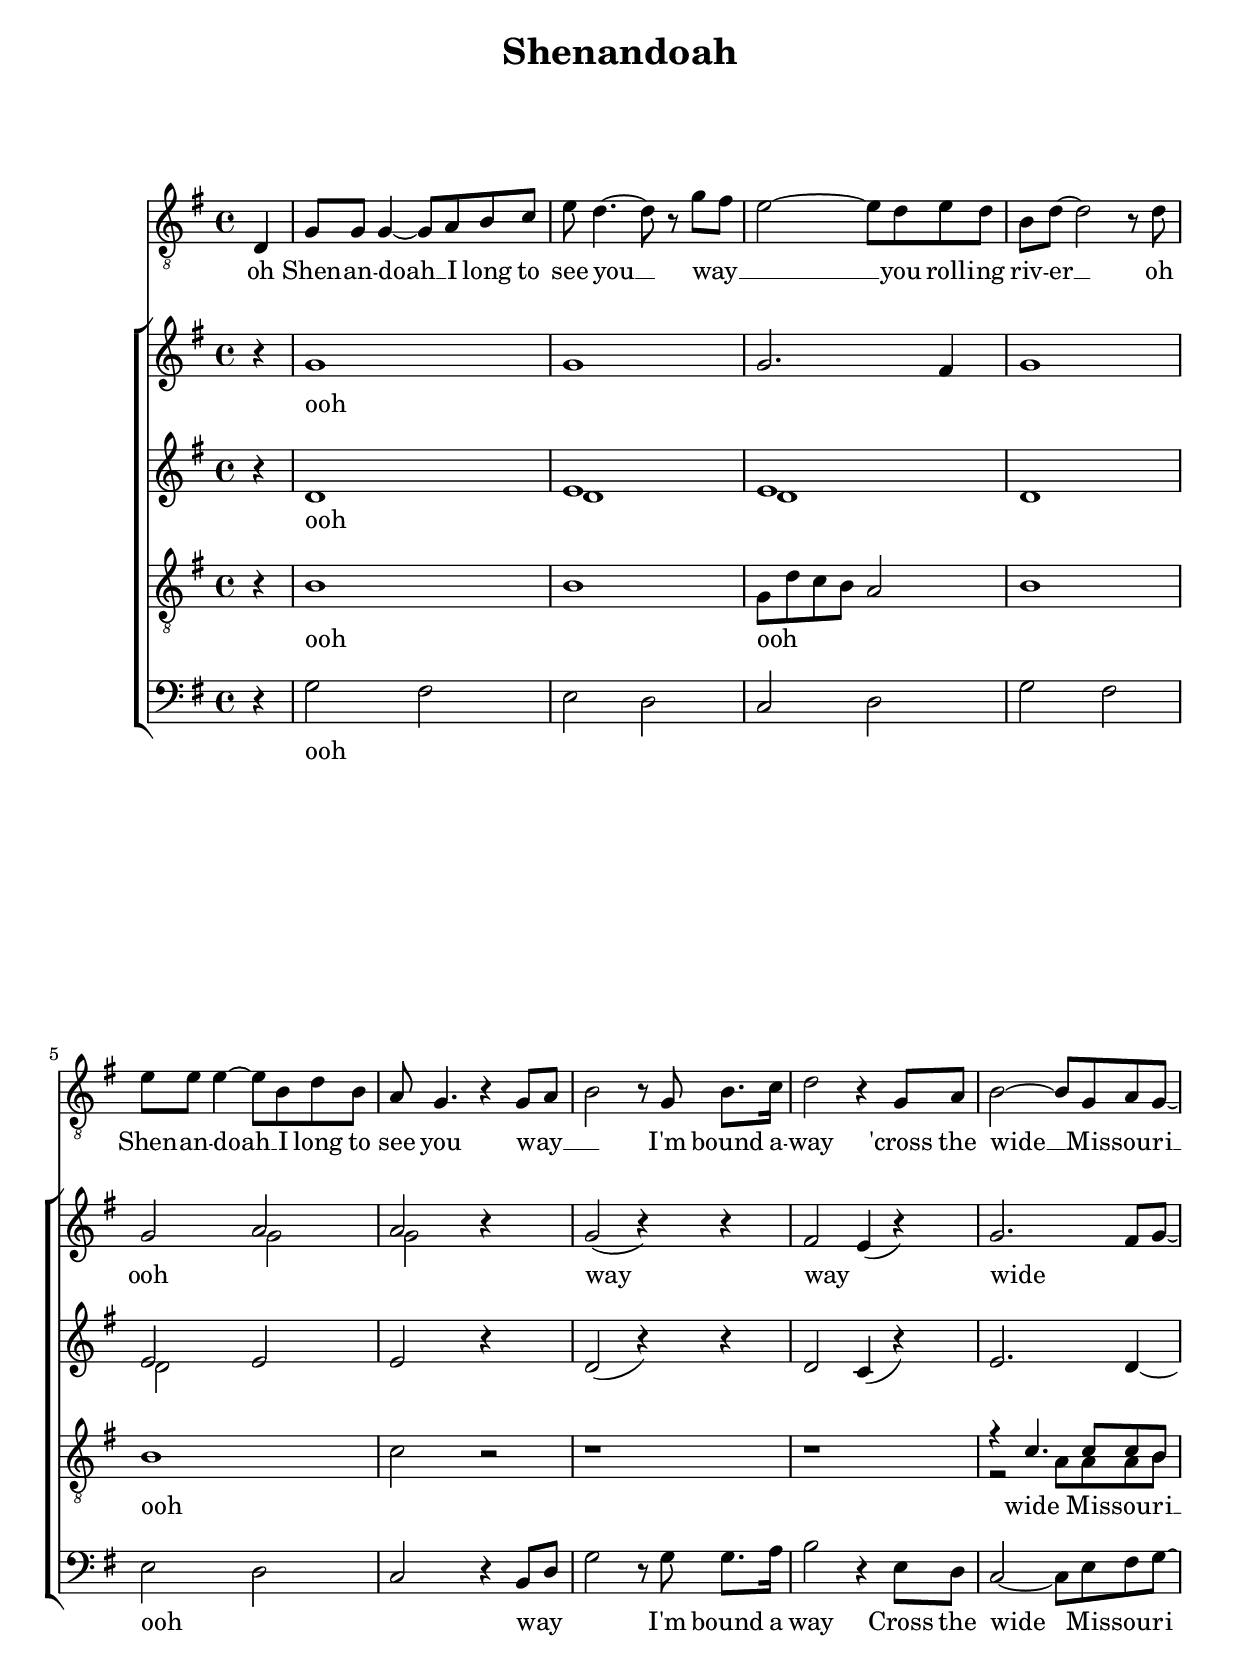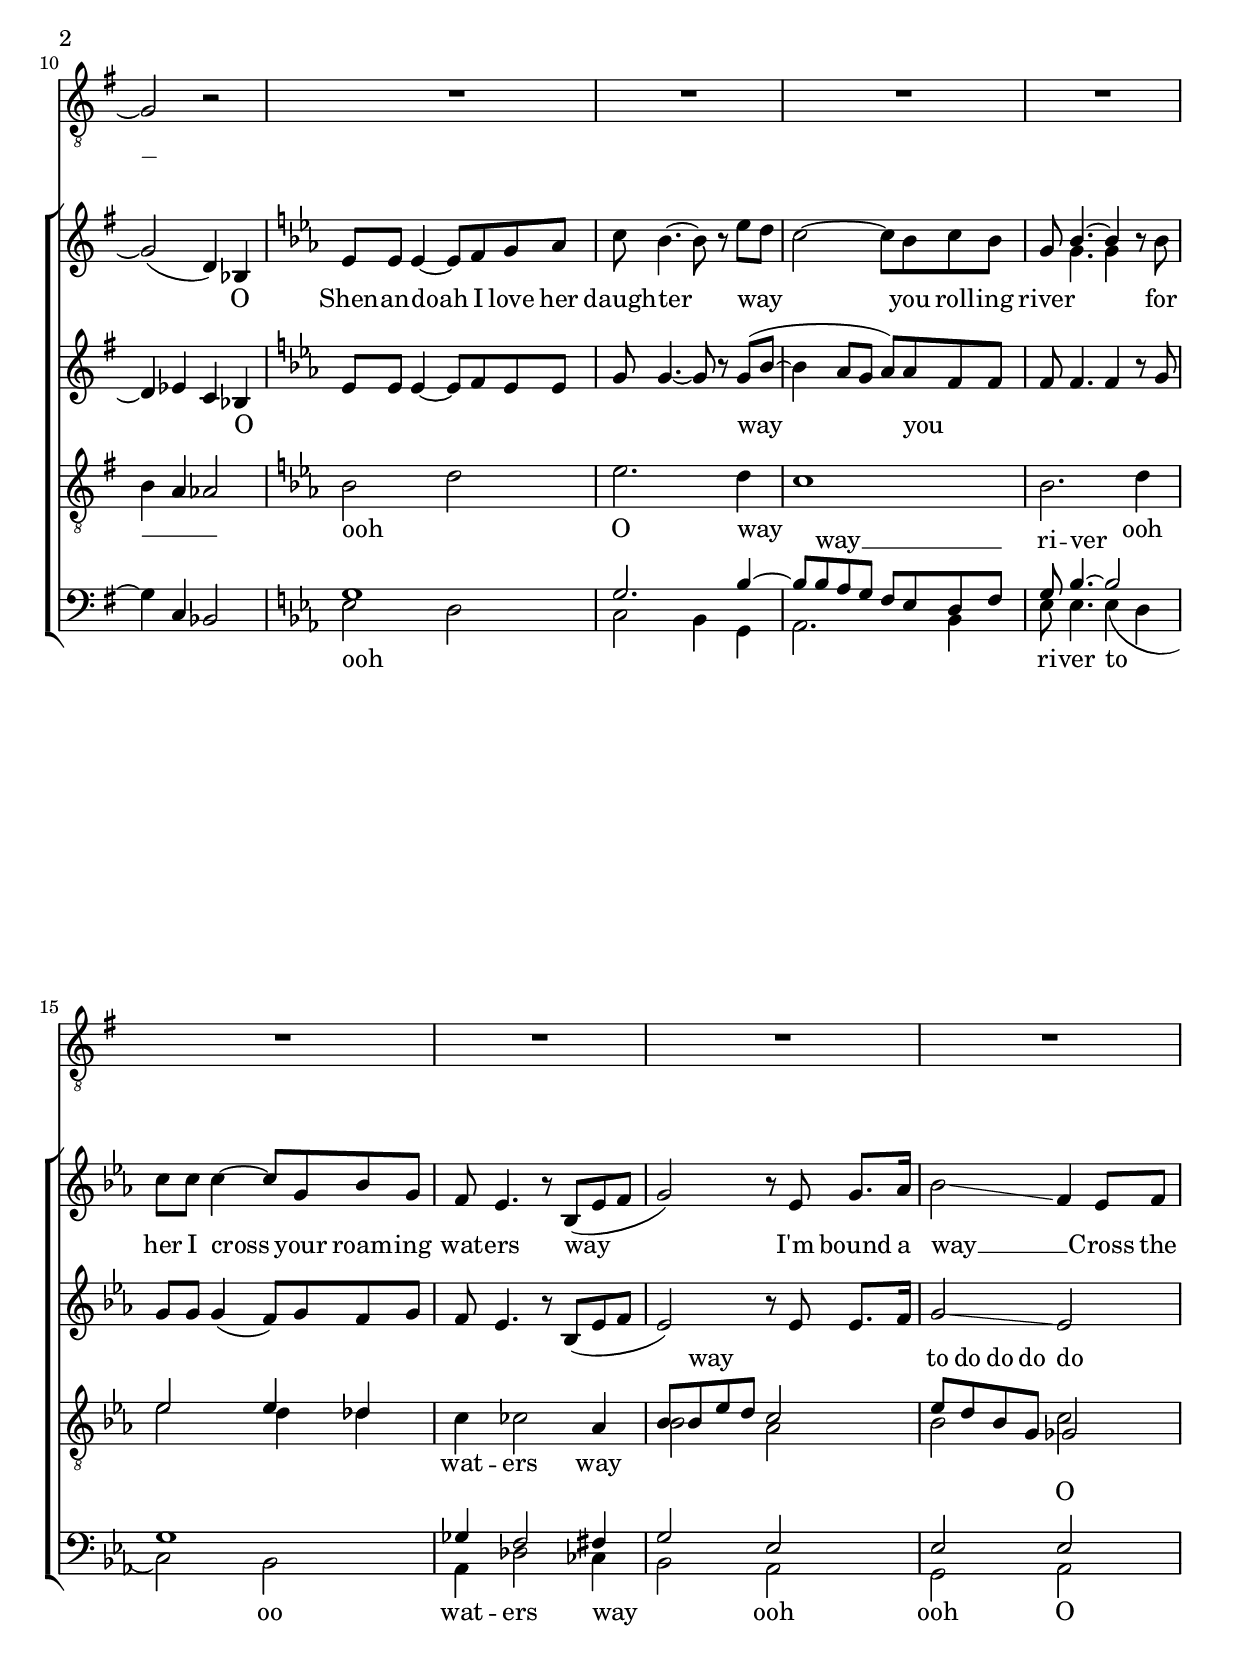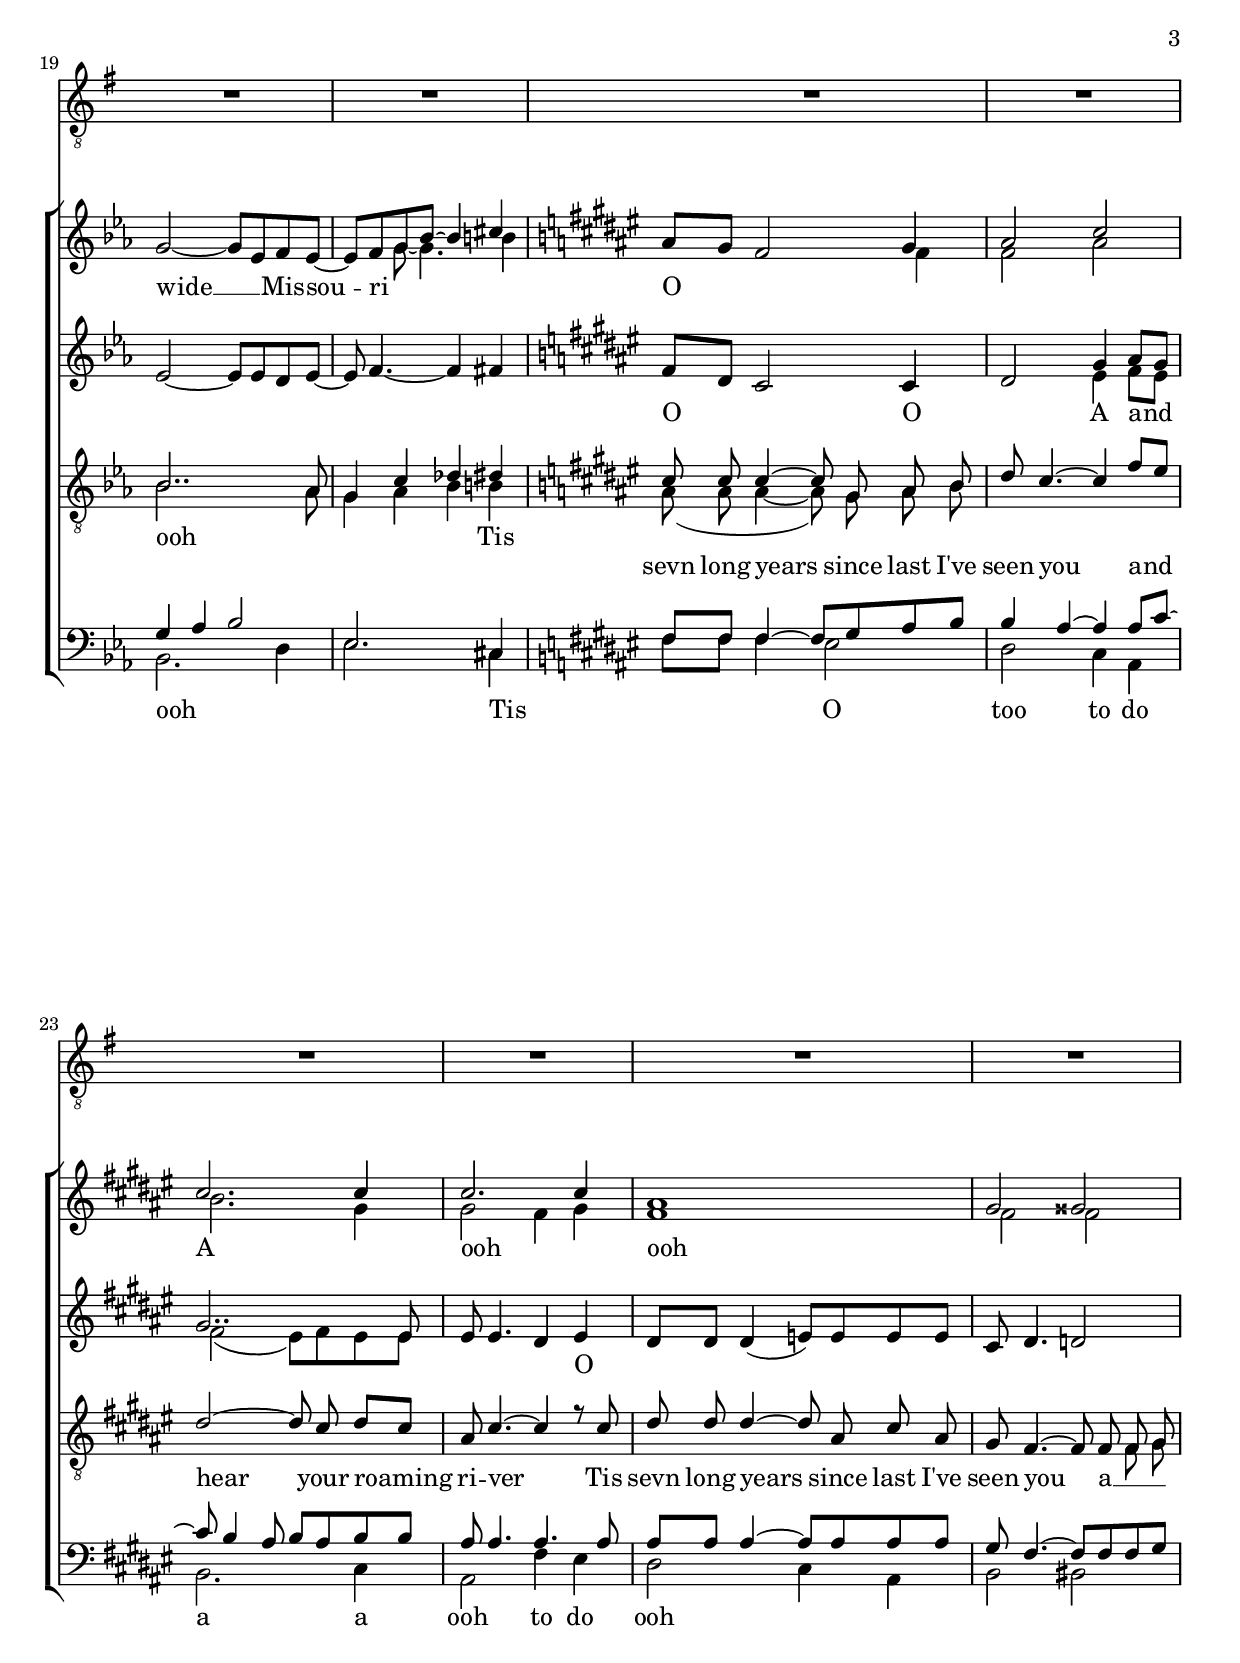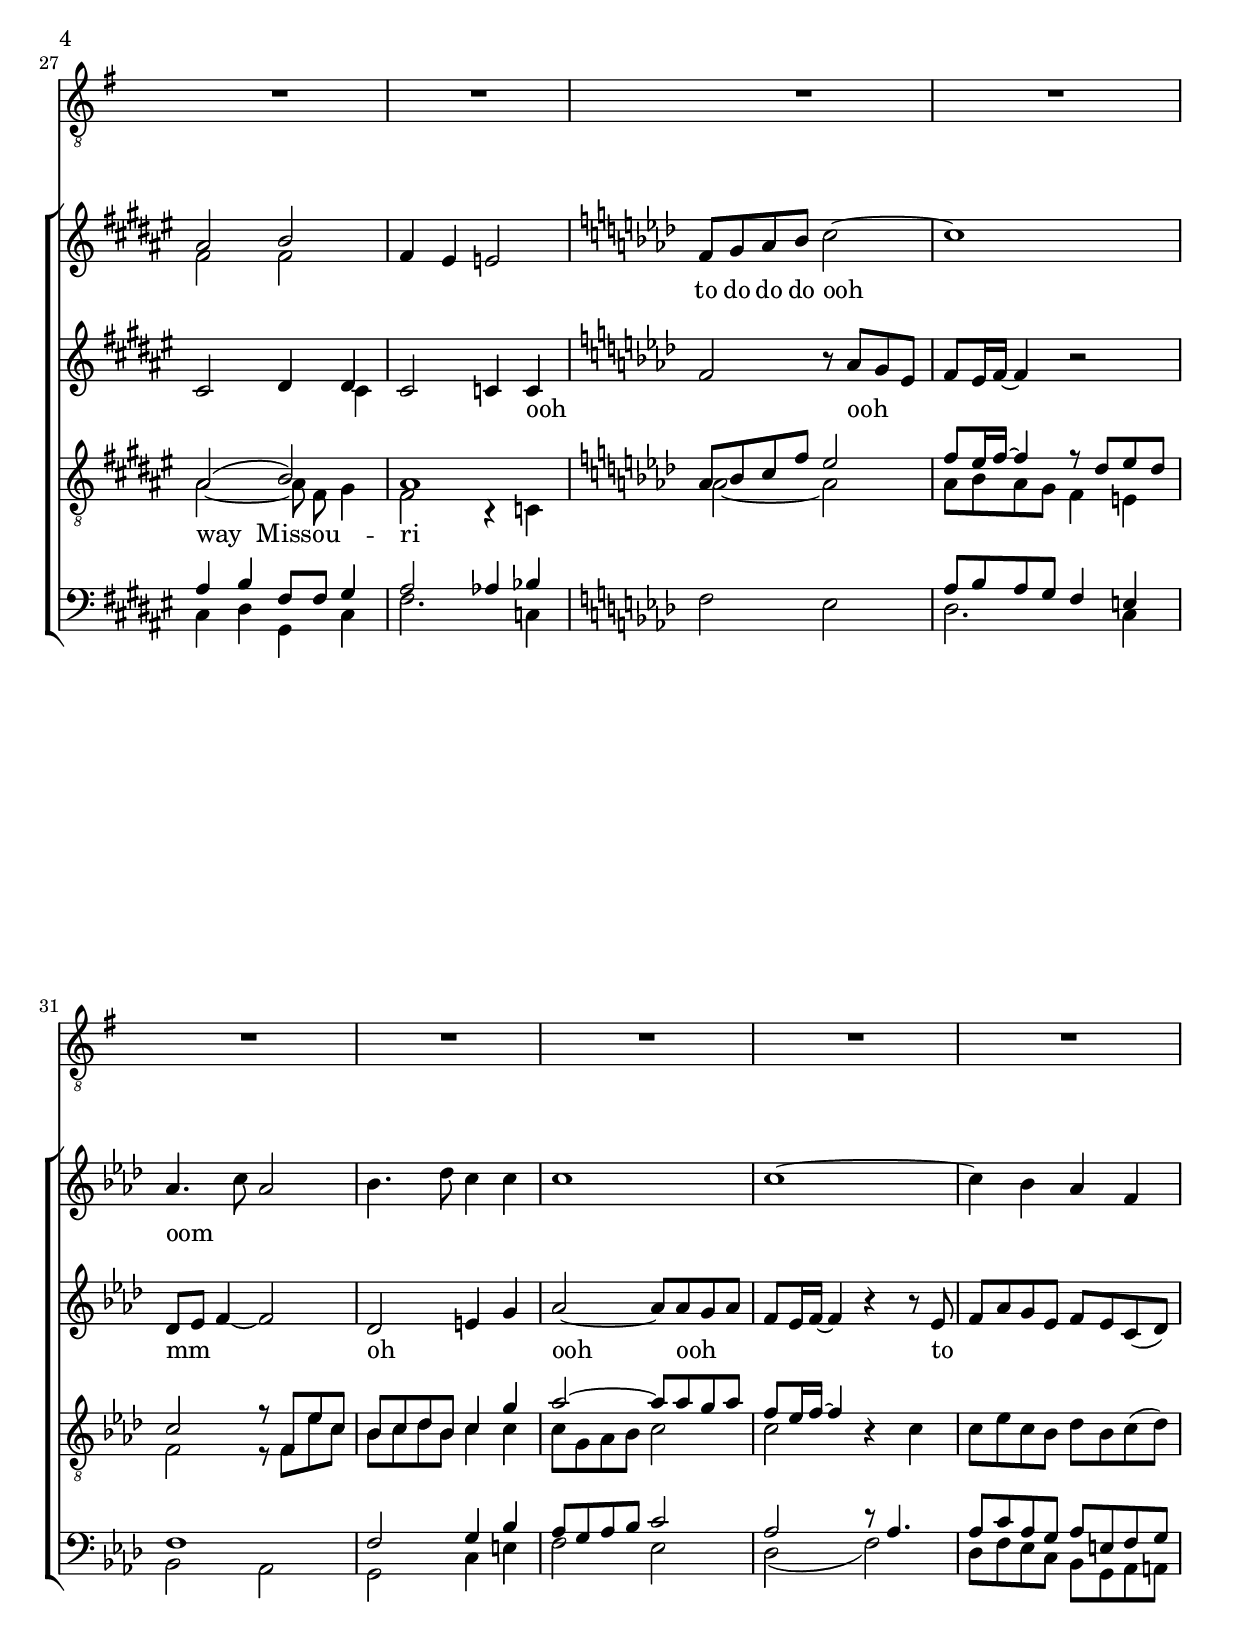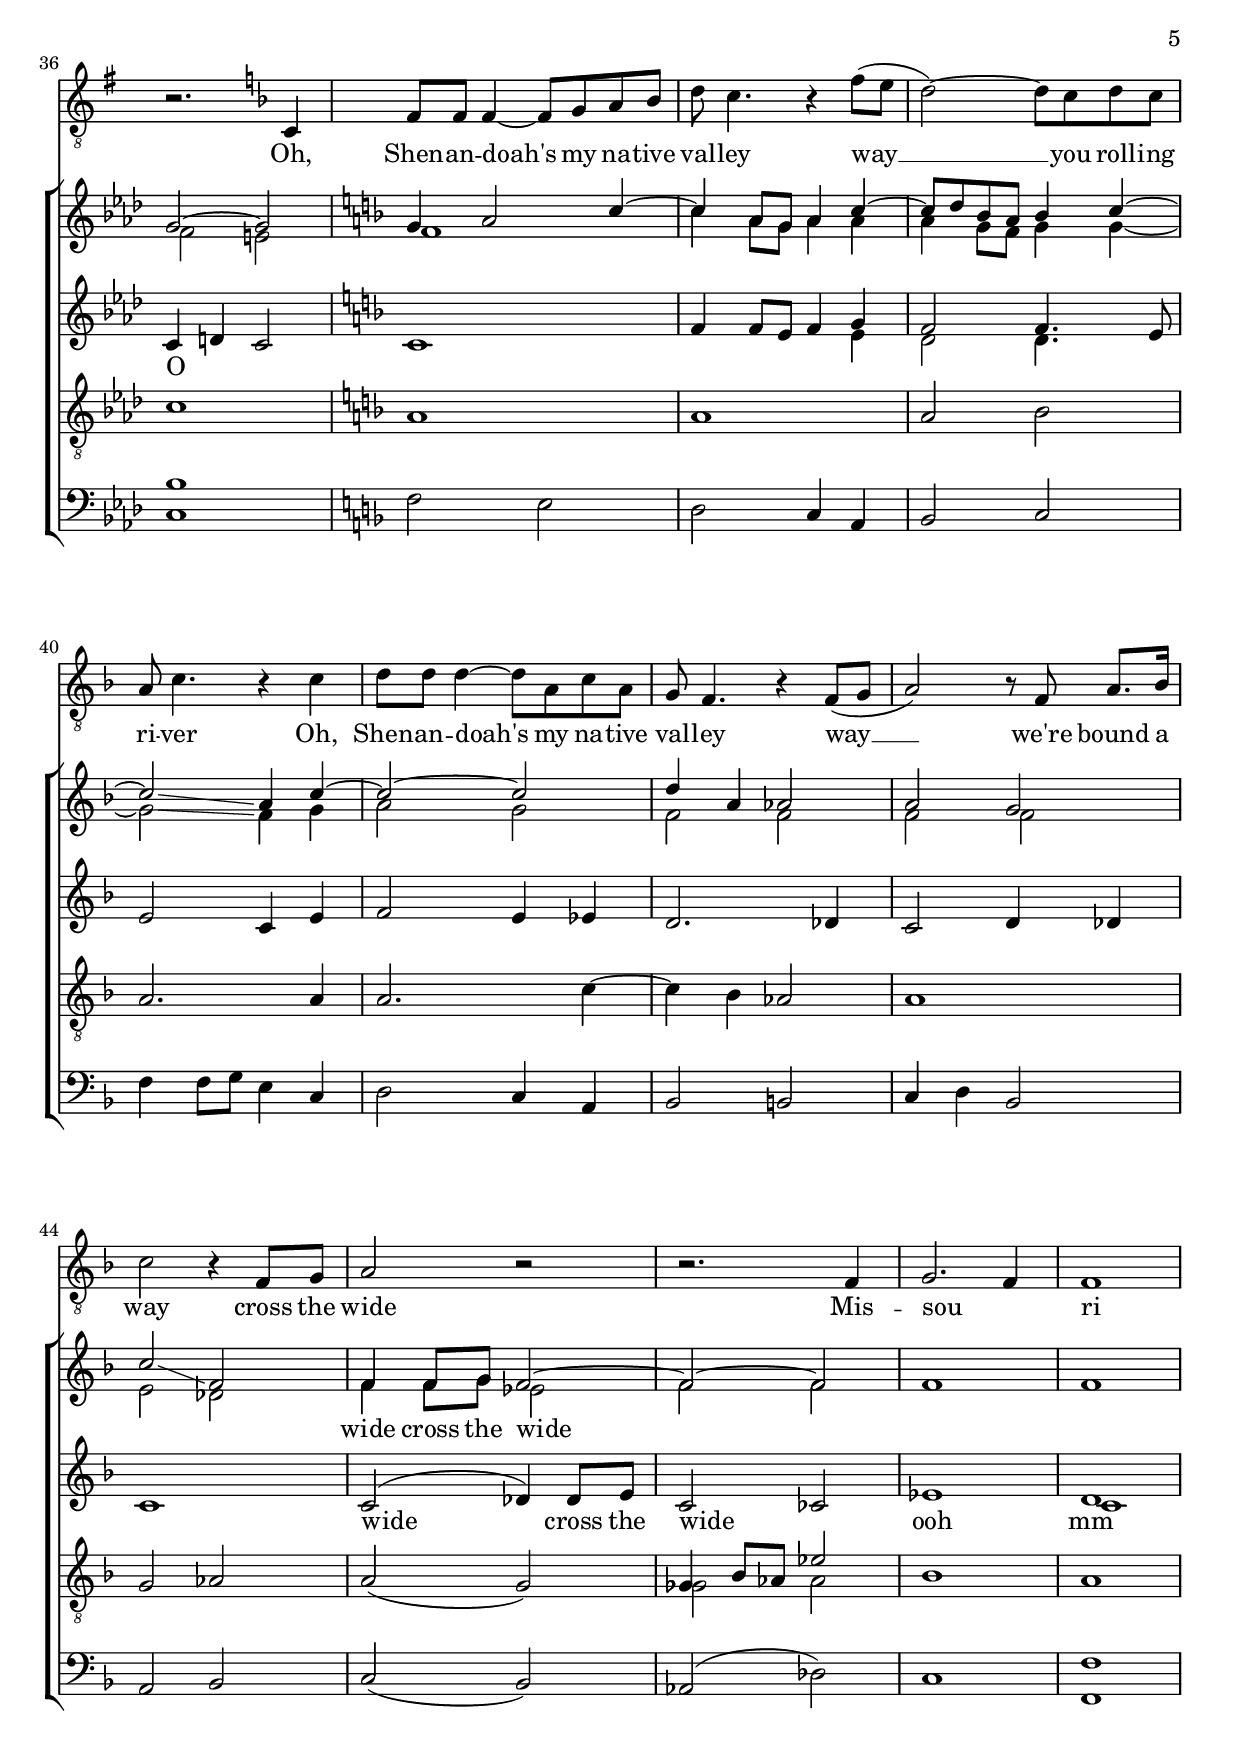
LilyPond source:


\version "2.18.2"

\header {
  title = "Shenandoah"
}

global = {
  \time 4/4
}

solo = \relative c {
  \key g \major
  \partial 4 d4 g8 g g4~ g8 a b c e d4.~ d8 r g fis e2~ e8 d e d b d~ d2 r8 d e e e4~ e8 b d b a g4. r4 g8 a b2 r8 g b8. c16 d2 r4 g,8 a b2~ b8 g a g~ g2 r2

   R1*25 r2.
   \key f \major
   c,4 f8 f f4 ~f8  g a bes | d c4. r4 f8 (e d2) ~d8 c d c | a c4. r4 c | d8 d d4 ~d8 a c a | g f4. r4 f8 (g a2) r8 f a8. bes16 | c2 r4 f,8 g | a2 r2 | r2. f4 | g2. f4 | f1 
}

solo_words = \lyricmode {
  oh Shen -- an -- doah __ I long to see you __ way __ _ _ you roll -- ing riv -- er __ oh Shen -- an -- doah __ I long to see you  way __ _ _ I'm bound a -- way 'cross the wide __ Mis -- sou -- ri __

  Oh, Shen -- an -- doah's my na -- tive val -- ley way __ you roll -- ing ri -- ver 
  Oh, Shen -- an -- doah's my na -- tive val -- ley way __ we're bound a way cross the wide Mis -- sou__ _ ri
}

soprano_notes = \relative c'' {
  \key g \major 
  \partial 4 r4 g1  g1 g2. fis4 g1 g2 << { a2 a } \\ { g2 g } >> r4*2  g2 (r4) r  fis2 e4 (r4)  g2. fis8 g ~ g2 (d4) bes
  
  \key ees \major 
  ees8 ees ees4 ~ees8 f g aes c bes4. ~bes8 r8 ees8 d c2 ~c8 bes c bes g <<{bes4. ~bes4} \\ {g4. g4}>> r8 bes c c c4 ~c8 g bes g f ees4. r8 bes8 (ees f
  g2) r8 ees g8. aes16 bes2 \glissando f4 ees8 f g2 ~g8 ees f ees ~ees8 f 
  << 
  {
    \voiceOne
    g8 bes ~bes4 cis
  } 
  \new Voice 
  {
    \voiceTwo
    g8 ~g4. b4
  } 
  >> 

  \key fis \major 
  ais8 gis fis2 
  << 
  {
    \voiceOne
    gis4 ais2 cis cis2. cis4 cis2. cis4
    ais1 gis2 gisis ais b
  } 
  \new Voice 
  {
    \voiceTwo
    fis4 fis2 ais b2. gis4 gis2 fis4 gis
    fis1 fis2 fis fis fis 
  } 
  >>
  \oneVoice
  fis4 eis e2

  \key aes \major
  f8 g aes bes c2 ~c1 aes4. c8 aes2 bes4. des8 c4 c
  c1 c1 ~c4 bes aes f 
  <<
   { g2 ~g }
   \\
   { f2 e }
  >>


  \key f \major
  << 
    { 
    \voiceOne
      g4 a2 c4 ~c4 a8 g a4 c4 ~c8 d bes a bes4 c4 ~c2 \glissando a4 c4 ~c2 ~c2 d4 a aes2 a g c \glissando f, f4 f8 g f2 ~f ~f 
    } 
    \new Voice
    {
      \voiceTwo
      f1 c'4 a8 g a4 a a g8 f g4 g ~g2 \glissando f4 g4 a2 g2 f2 f f f e des f4 f8 g ees2 f2 f2 
    }
  >>
  \oneVoice 
  f1 f
}

soprano_words = \lyricmode {
 ooh _ _ _ _ ooh way way _ wide _ _ O Shen -- an -- doah I love her daugh -- ter way _ _ you roll -- ing river for her I cross your roam -- ing wat -- ers way__
 I'm bound a way __ _ Cross the wide __ _ Mis -- sou -- ri _ _ _

 O _ _ _ _ _ A _ ooh _ ooh _ _ _ _ _ _ _ to do do do ooh oom
 _ _ _ _ _ _ _ _ _ _ _ _ _ _ _ _ _ _ _ _ _ _ _ _ _ _ _ _ _ _ _ _ wide cross the wide

}

alto_notes = \relative c' {
  \key g \major 
  \partial 4 r4 d1 << {e1 e1} \\ {d1 d1} >> d1 << {e2} \\ {d2} >> e2 e2 r4*2 d2 (r4) r4 d2 c4 (r4) e2. d4 ~ d4 ees4 c4 bes4 

  \key ees \major 
  ees8 ees ees4 ~ees8 f8 ees8 ees g g4. ~g8 r8 g (bes ~bes4 aes8 g aes) aes f8 f f8 f4. f4 r8 g8 g g g4 (f8) g f g f ees4. r8 bes8 (ees f
  ees2) r8 ees ees8. f16 g2 \glissando ees ees ~ees8 ees d ees ~ees f4. ~f4 fis

  \key fis \major 
  fis8 dis cis2 cis4 dis2
  << 
  {
    \voiceOne
    gis4 ais8 gis gis2.. eis8
  } 
  \new Voice 
  {
    \voiceTwo
    eis4 fis8 eis fis2 (eis8) fis8 eis eis 
  } 
  >>
  \oneVoice
  eis8 eis4. dis4 eis

  dis8 dis dis4 (e8) e e e cis dis4. d2 cis2 dis4 << {dis4} \\ {cis4} >> cis2 c4 c

  \key aes \major
  f2 r8 aes g ees f ees16 f ~f4 r2 des8 ees f4 ~f2 des e4 g
  aes2 ~aes8 aes g aes f ees16 f ~f4 r4 r8 ees f aes g ees f ees c (des) c4 d c2  

  \key f \major
  c1 f4 f8 e f4   
  << { \voiceOne
    g4 f2 f4. 
  } \new Voice { \voiceTwo
    e4 d2 d4. 
  } >> 
  e8 e2 c4 e4 f2 e4 ees d2. des4 c2 d4 des c1 c2 (des4) des8 e c2 ces ees1 
  
  << 
  {
    \voiceOne
    d1
  } 
  \new Voice 
  {
    \voiceTwo
    c1
  } 
  >>
  \oneVoice

}
alto_words = \lyricmode {
  ooh _ _ _ _ _ _ _ _ _ _  O _ _ _ _ _ _  _ _ way you
  _ _ _ _ _ _ _ _ _ _ _ _ _ _ _ _ _ _ _ _ _ _ _ _ _ _
   O _ _ O _ A and _ _ _ _ _ _ O _ _ _ _ _ _ _ _ _ _ _ _ _ ooh _ ooh _ _ _ _ _ mm _ _ oh _ _ ooh ooh _ _ _ _ _ to _ _ _ _ _ _ _ O 

   _ _ _ _ _ _ _ _ _ _ _ _ _ _ _ _ _ _ _ _ _ _ _ wide cross the wide _ ooh mm
}


tenor_notes = \relative c' {
  \key g \major 
  \partial 4 r4 b1 b g8 d' c b a2 b1 b c2 r r1 r 

  <<
  {
    \voiceOne
    r4 c4. c8 c b
  } 
  \new Voice {
    \voiceTwo 
    r2 a8 a a b
  }
  >> \oneVoice

  b4 a aes2

  \key ees \major 
  bes2 d ees2. d4 c1 bes2. d4 << {ees2 ees4 des} \\ {ees2 d4 des} >> c4 ces2 aes4

  << 
    \new Voice = "tenorI"
    { 
      \voiceOne
      bes8 bes ees d c2 | ees8 d bes g ges2 | bes2.. aes8 | g4 c des dis 
    }
    \new Voice = "tenorII"
    {
      \voiceTwo
      bes2 aes | bes c | bes2.. aes8 | g4 aes bes b
    }
  >>

  \key fis \major 
  << 
    \new Voice = "tenor_fismaj"
    { 
      \voiceOne
      \autoBeamOff
      cis8 cis8 cis4 ~cis8 gis ais b 
      dis8 cis4. ~cis4 fis8[ eis] dis2 ~dis8 cis dis[ cis] ais8 cis4. ~cis4 r8 cis8 
      dis8 dis dis4 ~dis8 ais cis ais gis fis4. ~fis8 fis
      
      fis8 gis ais2 (b) ais1 
    }
    \new Voice 
    {
      \voiceTwo
      \autoBeamOff
      ais8 (ais8 ais4 ~ais8) gis ais b 
      
      % 22-26 2 tenors with baritones 
      % b4 ais4 ~ais4 ais8 cis ~cis b4 ais8 b ais b b ais ais4. ais4 r8 cis8
      
      \skip 1 \skip 1 \skip 1 \skip 1 \skip 2. 
      fis8 gis ais2 ~ais8 fis gis4 fis2 r4 c
    }
  >>
  \oneVoice

  \key aes \major
  <<
    {
      aes'8 bes c f ees2 f8 ees16 f ~f4 r8 des8 ees des c2 r8 f,8 ees' c bes c des bes c4 g'
      aes2 ~aes8 aes g aes f8 ees16 f ~f4
    }
    \\
    {
      aes,2 ~aes aes8 bes aes g f4 e f2 r8 f8 ees' c bes c des bes c4 c
      c8 g aes bes c2 c
    }
  >>

  r4 c c8 ees c bes des bes c (des) c1
  
  \key f \major
  a1 a a2 bes a2. a4 a2. c4 ~c4 bes aes2 a1 g2 aes a (g)  

  << 
    \new Voice
    { 
      \voiceOne
      ges4 bes8 aes ees'2
    }
    \new Voice
    {
      \voiceTwo
      ges,2 aes 
    }
  >>
  \oneVoice

  bes1 a1 
}
tenor_words = \lyricmode {
   ooh _ ooh _ _ _ _ _ ooh _ wide Mis -- sou -- ri __ _ _  _ ooh _ O way _ _ ooh wat -- ers way
}

tenorI_words = \lyricmode {
  \skip 8 way _ _ _ to do do do do
}
tenorII_words = \lyricmode {
  \skip 1 \skip 1 \skip 1 O ooh _ _ _ _ Tis
}


bass_notes = \relative c' {
  \key g \major 
  \partial 4 r4 g2 fis e d c d g fis e d c r4 b8 d g2 r8 g g8. a16 b2 r4 e,8 d c2~c8 e fis g~g4 c,4 bes2
  
  \key ees \major << 
    \new Voice = "bari" { 
      \voiceOne
      g'1 g2. bes4 ~bes8 bes aes g f ees d f g bes4. ~bes2 g1 ges4 f2 fis4 
      g2 ees ees ees g4 aes bes2 ees,2. cis4

      \key fis \major 
      fis8 fis fis4 ~fis8 gis ais b b4 ais ~ais ais8 cis ~cis b4 ais8 b ais b b ais8 ais4. ais4. ais8
      ais8 ais ais4 ~ais8 ais ais ais gis fis4. ~fis8 fis fis gis ais4 b fis8 fis gis4 ais2 aes4 bes

    } 
    \new Voice = "bass"
    { 
      \voiceTwo
      ees,2 d c bes4 g aes2. bes4 ees8 ees4. ees4 (d c2) bes aes4 des2 ces4 
      bes2 aes g aes bes2. d4 ees2. cis4

      \key fis \major 
      fis8 fis fis4 eis2 dis2 cis4 ais b2. cis4 ais2 fis'4 eis
      dis2 cis4 ais b2 bis cis4 dis gis, cis fis2. c4
    }
  >>

  
  \key aes \major
  f2 ees 
  <<
    {
      \voiceOne
      aes8 bes aes g f4 e f1 f2 g4 bes
      aes8 g aes bes c2 aes2 r8 aes4. aes8 c aes g aes e f g bes1 
    }
    \new Voice
    {
      \voiceTwo
      des,2. c4 bes2 aes g2 c4 e
      f2 ees des (f) des8 f ees c bes g aes a c1
    }
  >>
  \oneVoice

  \key f \major
  f2 e d c4 a bes2 c f4 f8 g e4 c d2 c4 a bes2 b c4 d bes2 a bes c2 (bes) aes (des) c1 << {f1} \\ {f,1} >>
}

basses_words = \lyricmode {
  ooh _ _ _ _ _ _ _  ooh _ _ way_ _ _  I'm bound a way Cross the wide Mis -- sou -- ri _ _
}
bass_words = \lyricmode {
  ooh _ _ _ _ _ _ ri -- ver to oo wat -- ers way _ ooh ooh O ooh _ _ Tis
  _ _ _  O too to do a a ooh to do ooh
}
bari_words = \lyricmode {
  \skip 1 \skip 1 \skip 4. way __ _ _ _ _ _ _  ri -- ver _ 
} 

\score {
<<
  \new Staff <<
    \new Voice = "solo" <<
      \clef "treble_8"
      \global
      \solo
    >>

    \lyricsto "solo" \new Lyrics \solo_words
  >>
  \new ChoirStaff <<
    \new Staff <<
      \new Voice = "soprano" <<
        \global
        \soprano_notes
      >>
      \lyricsto "soprano" \new Lyrics \soprano_words
    >>
    \new Staff <<
      \new Voice = "alto" <<
        \global
        \alto_notes
      >>
      \lyricsto "alto" \new Lyrics \alto_words
    >>
    \new Staff = "tenorStaff" <<
      \new Voice = "tenor" <<
        \clef "treble_8"
        \global
        \tenor_notes
      >>
      \lyricsto "tenor" \new Lyrics \tenor_words

      \new Lyrics \with { alignAboveContext = #"tenorStaff" }
        \lyricsto "tenorI" \tenorI_words

      \new Lyrics 
        \lyricsto "tenorII" \tenorII_words 

      \new Lyrics \lyricsto "tenor_fismaj" \lyricmode {
         sevn long years since last I've seen you and hear your roaming ri -- ver
         Tis sevn long years since last I've seen you a __ _ _ way__Missou -- ri 
      }

    >>
    \new Staff = "bassStaff" <<
      \new Voice = "basses" <<
        \clef bass
        \global
        \bass_notes
      >>
      \lyricsto "basses" \new Lyrics \basses_words

      \new Lyrics \with { alignAboveContext = #"bassStaff" }
        \lyricsto "bari" \bari_words

      \new Lyrics 
        \lyricsto "bass" \bass_words  

    >>
  >>
>>
}